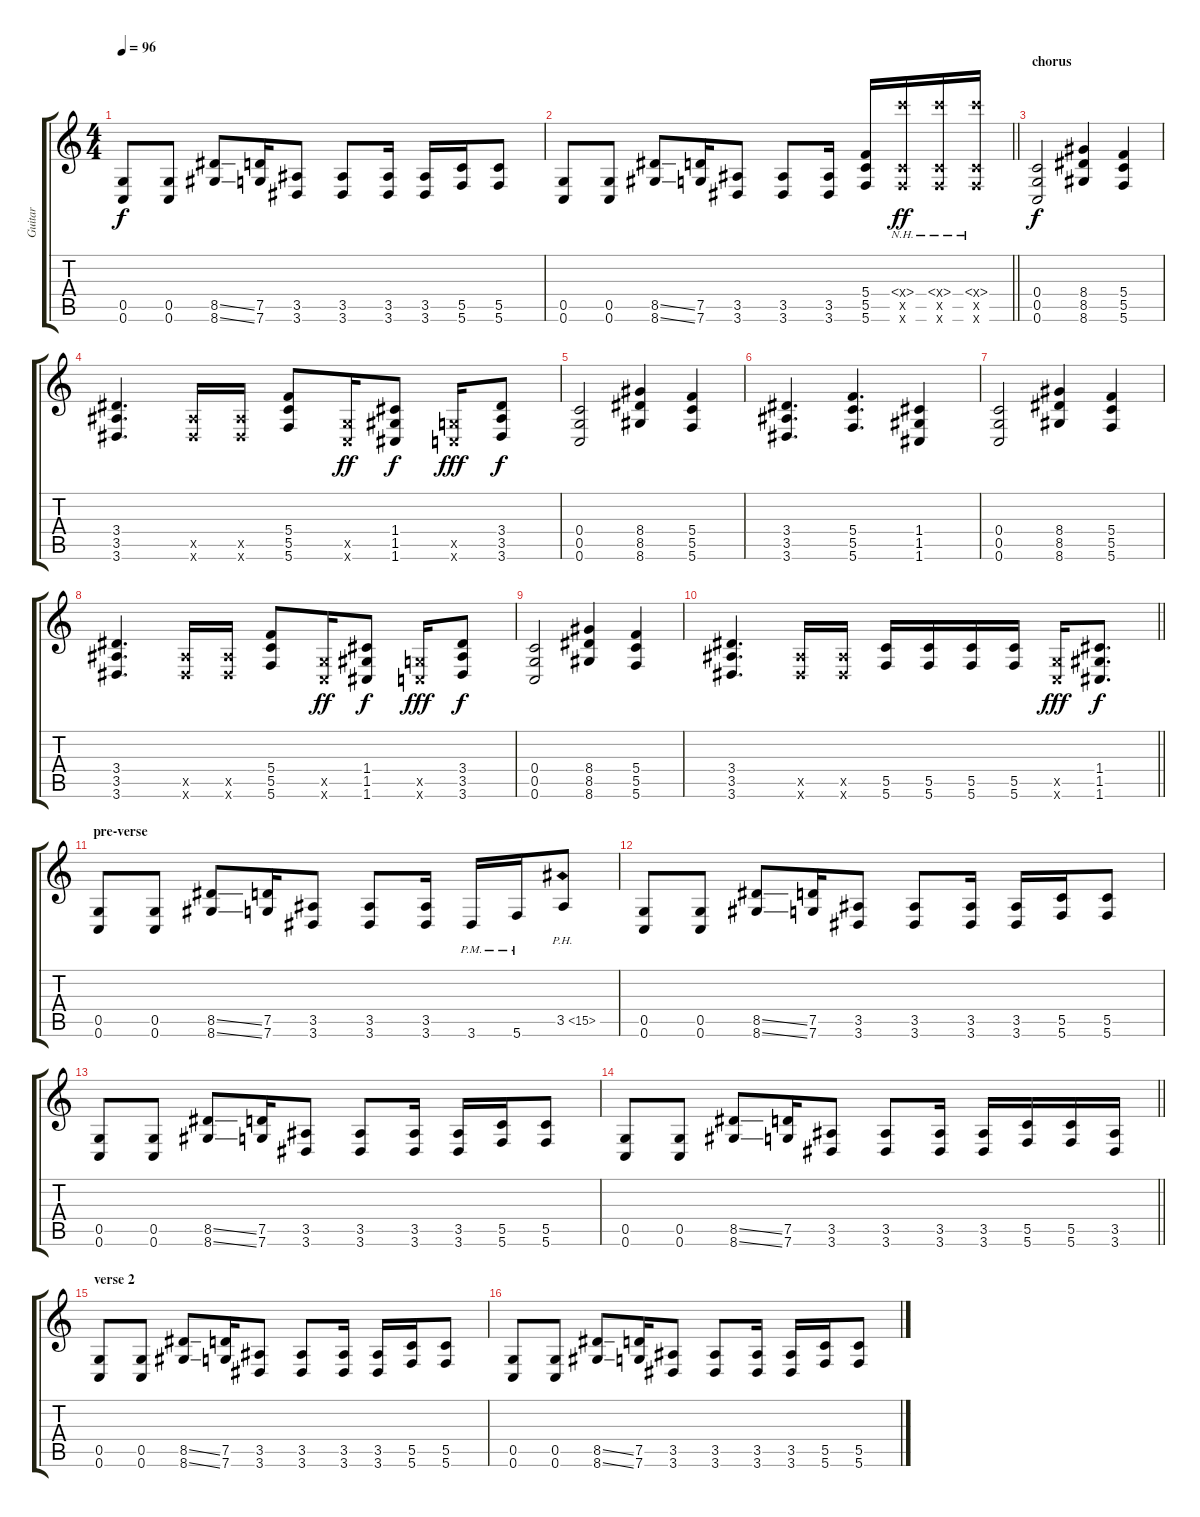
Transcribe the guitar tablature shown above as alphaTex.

\track ("Guitar" "Guitar") {instrument distortionguitar}
\staff {score tabs}
\tuning (D4 A3 F3 C3 G2 C2) {hide}
\ts (4 4)
\tempo 96
\clef g2
\ks c
(0.5 0.6).8{dy f} (0.5 0.6).8 (8.5{ss} 8.6{ss}).8 (7.5 7.6).16 (3.5 3.6).8 (3.5 3.6).8 (3.5 3.6).16 (3.5 3.6).16 (5.5 5.6).16 (5.5 5.6).8 |
\barLineRight lightlight
(0.5 0.6).8 (0.5 0.6).8 (8.5{ss} 8.6{ss}).8 (7.5 7.6).16 (3.5 3.6).8 (3.5 3.6).8 (3.5 3.6).16 (5.4 5.5 5.6).16 (5.4{nh x} 5.5{x} 5.6{x}).16{dy ff} (5.4{nh x} 5.5{x} 5.6{x}).16 (5.4{nh x} 5.5{x} 5.6{x}).16 |
\section ("" "chorus")
(0.4 0.5 0.6).2{dy f} (8.4 8.5 8.6).4 (5.4 5.5 5.6).4 |
(3.4 3.5 3.6).4{d} (3.5{x} 3.6{x}).16 (3.5{x} 3.6{x}).16 (5.4 5.5 5.6).8 (0.5{x} 0.6{x}).16{dy ff} (1.4 1.5 1.6).8{dy f} (0.5{x} 0.6{x}).16{dy fff} (3.4 3.5 3.6).8{dy f} |
(0.4 0.5 0.6).2 (8.4 8.5 8.6).4 (5.4 5.5 5.6).4 |
(3.4 3.5 3.6).4{d} (5.4 5.5 5.6).4{d} (1.4 1.5 1.6).4 |
(0.4 0.5 0.6).2 (8.4 8.5 8.6).4 (5.4 5.5 5.6).4 |
(3.4 3.5 3.6).4{d} (3.5{x} 3.6{x}).16 (3.5{x} 3.6{x}).16 (5.4 5.5 5.6).8 (0.5{x} 0.6{x}).16{dy ff} (1.4 1.5 1.6).8{dy f} (0.5{x} 0.6{x}).16{dy fff} (3.4 3.5 3.6).8{dy f} |
(0.4 0.5 0.6).2 (8.4 8.5 8.6).4 (5.4 5.5 5.6).4 |
\barLineRight lightlight
(3.4 3.5 3.6).4{d} (3.5{x} 3.6{x}).16 (3.5{x} 3.6{x}).16 (5.5 5.6).16 (5.5 5.6).16 (5.5 5.6).16 (5.5 5.6).16 (0.5{x} 0.6{x}).16{dy fff} (1.4 1.5 1.6).8{d dy f} |
\section ("" "pre-verse")
(0.5 0.6).8 (0.5 0.6).8 (8.5{ss} 8.6{ss}).8 (7.5 7.6).16 (3.5 3.6).8 (3.5 3.6).8 (3.5 3.6).16 3.6{pm}.16 5.6{pm}.16 3.5{ph 12}.8 |
(0.5 0.6).8 (0.5 0.6).8 (8.5{ss} 8.6{ss}).8 (7.5 7.6).16 (3.5 3.6).8 (3.5 3.6).8 (3.5 3.6).16 (3.5 3.6).16 (5.5 5.6).16 (5.5 5.6).8 |
(0.5 0.6).8 (0.5 0.6).8 (8.5{ss} 8.6{ss}).8 (7.5 7.6).16 (3.5 3.6).8 (3.5 3.6).8 (3.5 3.6).16 (3.5 3.6).16 (5.5 5.6).16 (5.5 5.6).8 |
\barLineRight lightlight
(0.5 0.6).8 (0.5 0.6).8 (8.5{ss} 8.6{ss}).8 (7.5 7.6).16 (3.5 3.6).8 (3.5 3.6).8 (3.5 3.6).16 (3.5 3.6).16 (5.5 5.6).16 (5.5 5.6).16 (3.5 3.6).16 |
\section ("" "verse 2")
(0.5 0.6).8 (0.5 0.6).8 (8.5{ss} 8.6{ss}).8 (7.5 7.6).16 (3.5 3.6).8 (3.5 3.6).8 (3.5 3.6).16 (3.5 3.6).16 (5.5 5.6).16 (5.5 5.6).8 |
(0.5 0.6).8 (0.5 0.6).8 (8.5{ss} 8.6{ss}).8 (7.5 7.6).16 (3.5 3.6).8 (3.5 3.6).8 (3.5 3.6).16 (3.5 3.6).16 (5.5 5.6).16 (5.5 5.6).8
